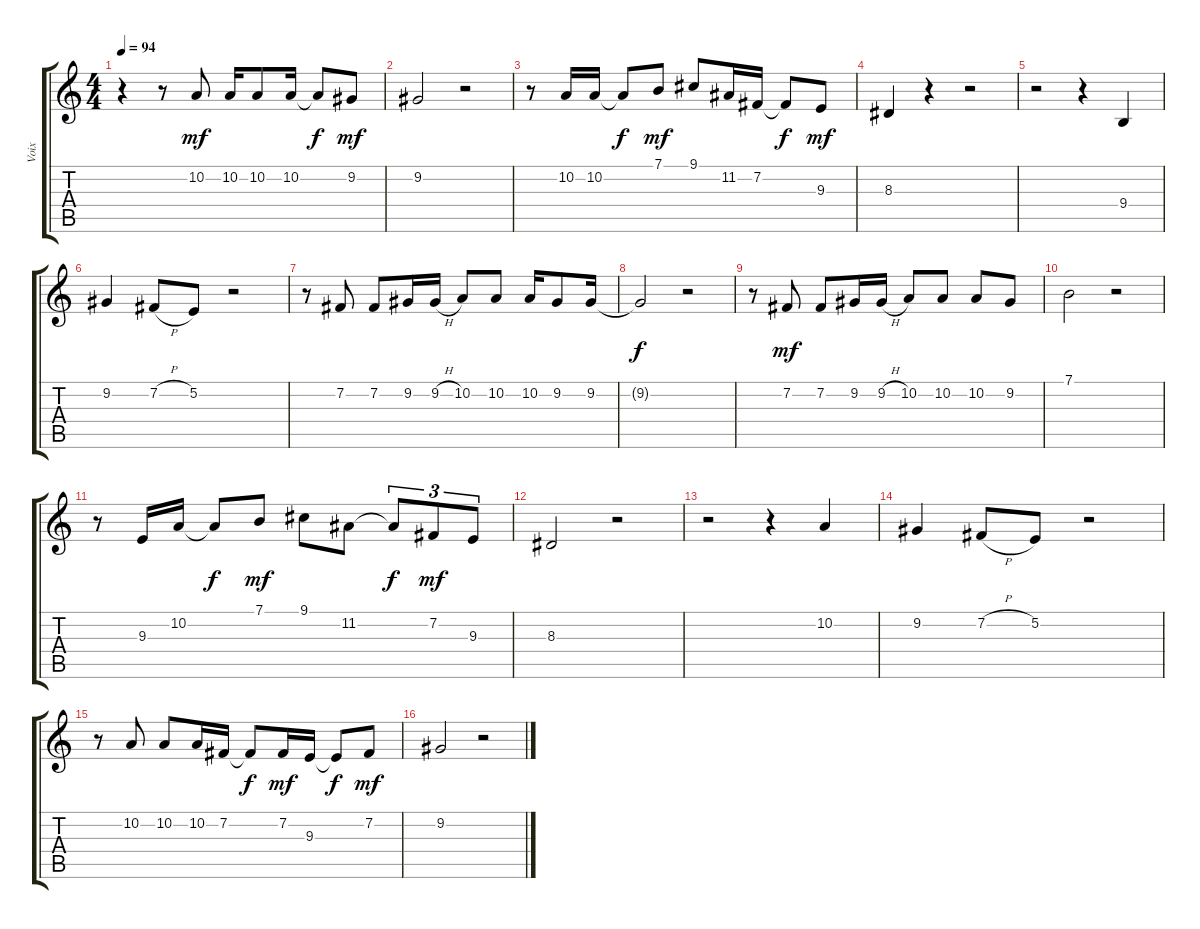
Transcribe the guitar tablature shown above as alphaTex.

\track ("Voix" "Voix") {instrument accordion}
\staff {score tabs}
\tuning (E4 B3 G3 D3 A2 E2) {hide}
\ts (4 4)
\tempo 94
\clef g2
\ks c
r.4{dy f} r.8 10.2.8{dy mf} 10.2.16 10.2.8 10.2.16 10.2{t}.8{dy f} 9.2.8{dy mf} |
9.2.2 r.2 |
r.8 10.2.16 10.2.16 10.2{t}.8{dy f} 7.1.8{dy mf} 9.1.8 11.2.16 7.2.16 7.2{t}.8{dy f} 9.3.8{dy mf} |
8.3.4 r.4 r.2 |
r.2 r.4 9.4.4 |
9.2.4 7.2{h}.8 5.2.8 r.2 |
r.8 7.2.8 7.2.8 9.2.16 9.2{h}.16 10.2.8 10.2.8 10.2.16 9.2.8 9.2.16 |
9.2{t}.2{dy f} r.2 |
r.8 7.2.8{dy mf} 7.2.8 9.2.16 9.2{h}.16 10.2.8 10.2.8 10.2.8 9.2.8 |
7.1.2 r.2 |
r.8 9.3.16 10.2.16 10.2{t}.8{dy f} 7.1.8{dy mf} 9.1.8 11.2.8 11.2{t}.8{tu (3 2) dy f} 7.2.8{tu (3 2) dy mf} 9.3.8{tu (3 2)} |
8.3.2 r.2 |
r.2 r.4 10.2.4 |
9.2.4 7.2{h}.8 5.2.8 r.2 |
r.8 10.2.8 10.2.8 10.2.16 7.2.16 7.2{t}.8{dy f} 7.2.16{dy mf} 9.3.16 9.3{t}.8{dy f} 7.2.8{dy mf} |
9.2.2 r.2
